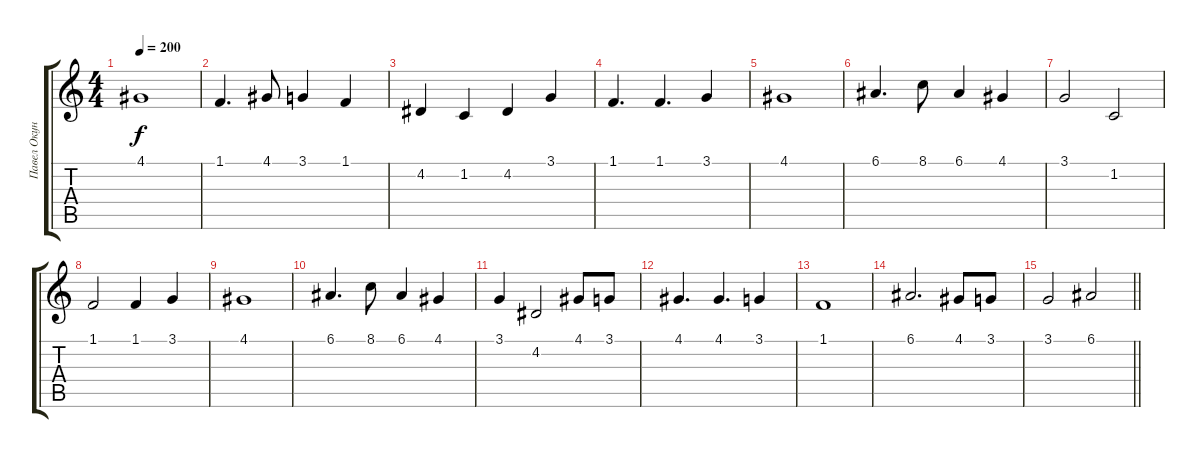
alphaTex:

\track ("Павел Окунев" "Павел Окун") {instrument violin}
\staff {score tabs}
\tuning (E4 B3 G3 D3 A2 E2) {hide}
\ts (4 4)
\tempo 200
\clef g2
\ks c
4.1.1{dy f} |
1.1.4{d} 4.1.8 3.1.4 1.1.4 |
4.2.4 1.2.4 4.2.4 3.1.4 |
1.1.4{d} 1.1.4{d} 3.1.4 |
4.1.1 |
6.1.4{d} 8.1.8 6.1.4 4.1.4 |
3.1.2 1.2.2 |
1.1.2 1.1.4 3.1.4 |
4.1.1 |
6.1.4{d} 8.1.8 6.1.4 4.1.4 |
3.1.4 4.2.2 4.1.8 3.1.8 |
4.1.4{d} 4.1.4{d} 3.1.4 |
1.1.1 |
6.1.2{d} 4.1.8 3.1.8 |
\barLineRight lightlight
3.1.2 6.1.2
